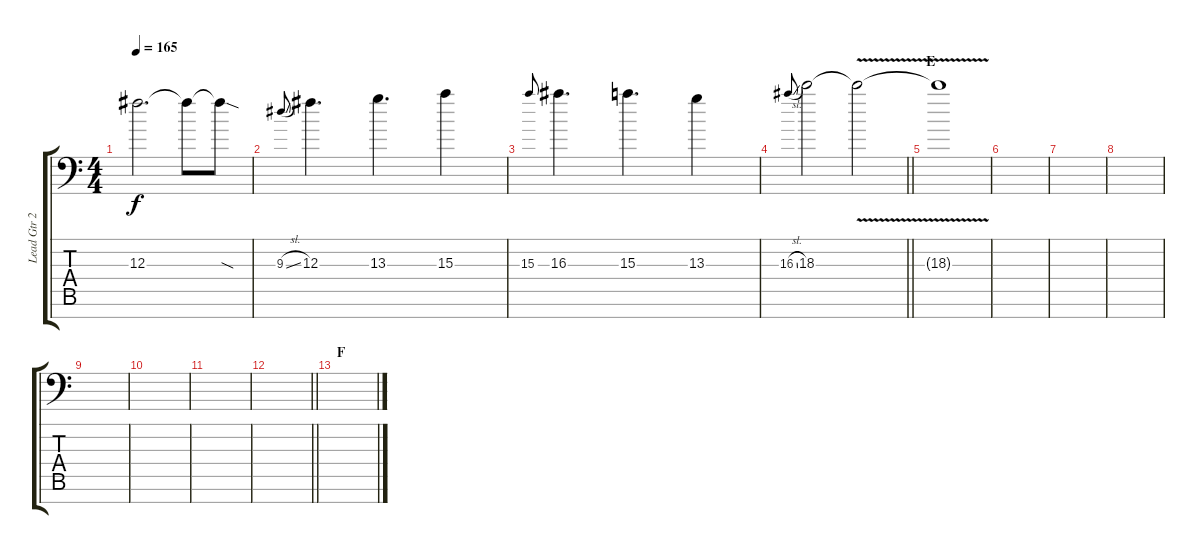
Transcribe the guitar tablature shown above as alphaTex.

\track ("Lead Gtr 2" "Lead Gtr 2") {instrument distortionguitar}
\staff {score tabs}
\tuning (Eb4 Bb3 Gb3 Db3 Ab2 Eb2 Bb1) {hide}
\ts (4 4)
\tempo 165
\clef f4
\ks c
12.3{t}.2{d dy f} 12.3{t}.8 12.3{sod t}.8 |
9.3{sl}.8{gr onbeat} 12.3.4{d} 13.3.4{d} 15.3.4 |
15.3.8{gr onbeat} 16.3.4{d} 15.3.4{d} 13.3.4 |
\barLineRight lightlight
16.3{sl}.8{gr onbeat} 18.3.2 18.3{v t}.2 |
\section ("" "E")
18.3{t}.1{volume 0} |
|
|
|
|
|
|
\barLineRight lightlight
|
\section ("" "F")
